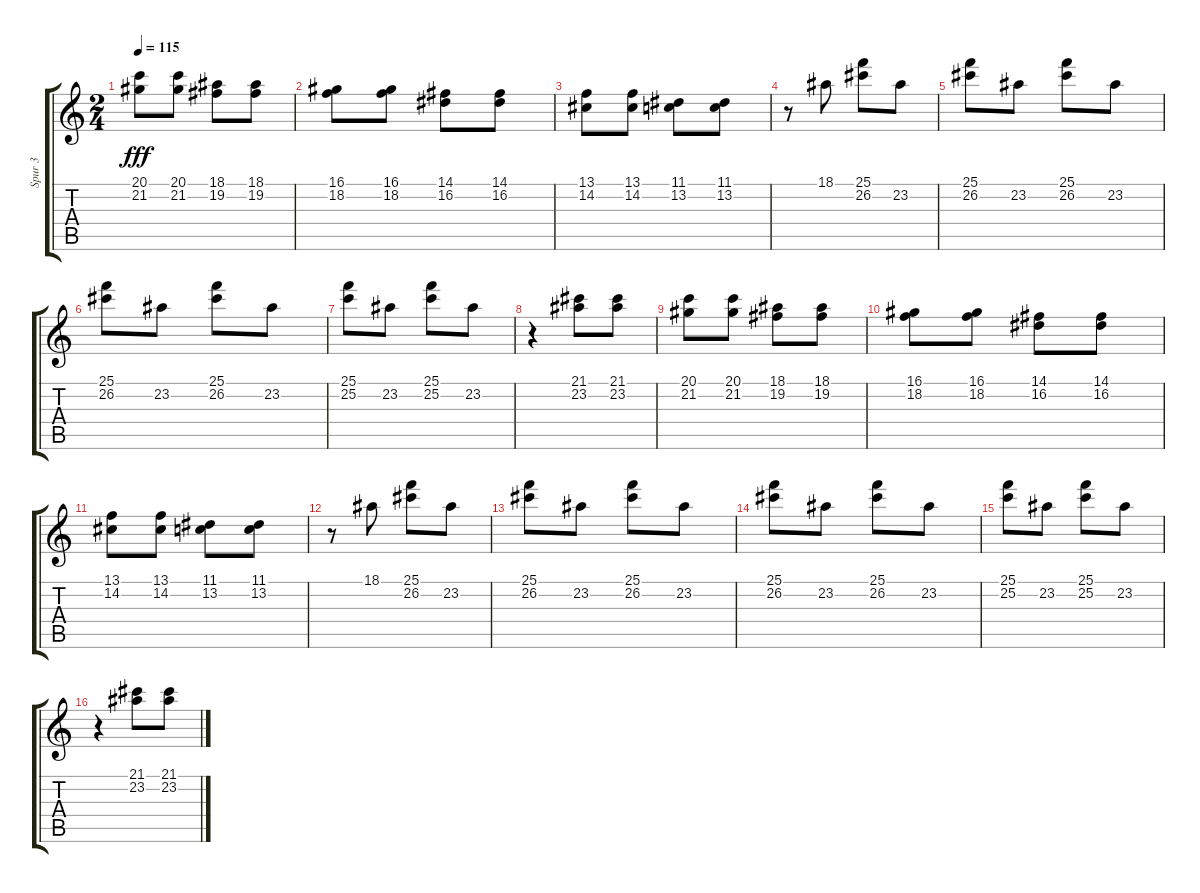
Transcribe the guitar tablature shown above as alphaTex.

\track ("Spur 3" "Spur 3") {instrument rockorgan}
\staff {score tabs}
\tuning (E4 B3 G3 D3 A2 E2) {hide}
\ts (2 4)
\tempo 115
\clef g2
\ks c
(20.1 21.2).8{dy fff} (20.1 21.2).8 (18.1 19.2).8 (18.1 19.2).8 |
(16.1 18.2).8 (16.1 18.2).8 (14.1 16.2).8 (14.1 16.2).8 |
(13.1 14.2).8 (13.1 14.2).8 (11.1 13.2).8 (11.1 13.2).8 |
r.8 18.1.8 (25.1 26.2).8 23.2.8 |
(25.1 26.2).8 23.2.8 (25.1 26.2).8 23.2.8 |
(25.1 26.2).8 23.2.8 (25.1 26.2).8 23.2.8 |
(25.1 25.2).8 23.2.8 (25.1 25.2).8 23.2.8 |
r.4 (21.1 23.2).8 (21.1 23.2).8 |
(20.1 21.2).8 (20.1 21.2).8 (18.1 19.2).8 (18.1 19.2).8 |
(16.1 18.2).8 (16.1 18.2).8 (14.1 16.2).8 (14.1 16.2).8 |
(13.1 14.2).8 (13.1 14.2).8 (11.1 13.2).8 (11.1 13.2).8 |
r.8 18.1.8 (25.1 26.2).8 23.2.8 |
(25.1 26.2).8 23.2.8 (25.1 26.2).8 23.2.8 |
(25.1 26.2).8 23.2.8 (25.1 26.2).8 23.2.8 |
(25.1 25.2).8 23.2.8 (25.1 25.2).8 23.2.8 |
r.4 (21.1 23.2).8 (21.1 23.2).8
